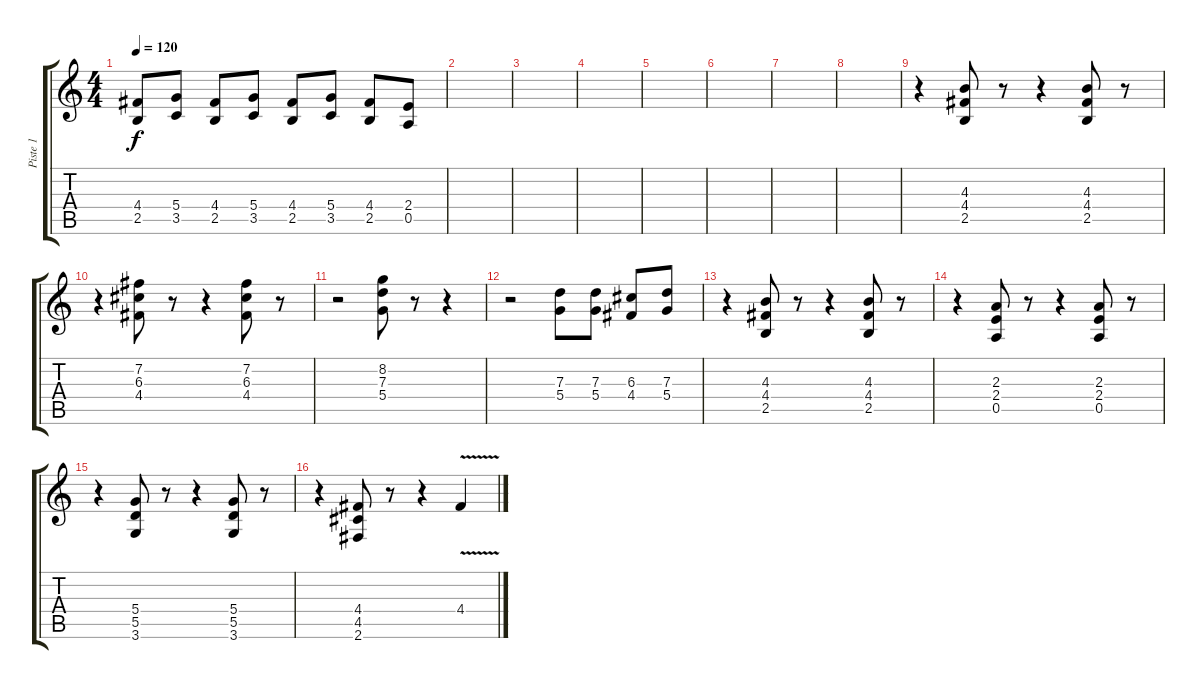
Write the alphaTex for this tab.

\track ("Piste 1" "Piste 1") {instrument distortionguitar}
\staff {score tabs}
\tuning (E4 B3 G3 D3 A2 E2) {hide}
\ts (4 4)
\tempo 120
\clef g2
\ks c
(4.4 2.5).8{dy f} (5.4 3.5).8 (4.4 2.5).8 (5.4 3.5).8 (4.4 2.5).8 (5.4 3.5).8 (4.4 2.5).8 (2.4 0.5).8 |
|
|
|
|
|
|
|
r.4 (4.3 4.4 2.5).8 r.8 r.4 (4.3 4.4 2.5).8 r.8 |
r.4 (7.2 6.3 4.4).8 r.8 r.4 (7.2 6.3 4.4).8 r.8 |
r.2 (8.2 7.3 5.4).8 r.8 r.4 |
r.2 (7.3 5.4).8 (7.3 5.4).8 (6.3 4.4).8 (7.3 5.4).8 |
r.4 (4.3 4.4 2.5).8 r.8 r.4 (4.3 4.4 2.5).8 r.8 |
r.4 (2.3 2.4 0.5).8 r.8 r.4 (2.3 2.4 0.5).8 r.8 |
r.4 (5.4 5.5 3.6).8 r.8 r.4 (5.4 5.5 3.6).8 r.8 |
r.4 (4.4 4.5 2.6).8 r.8 r.4 4.4{v}.4
